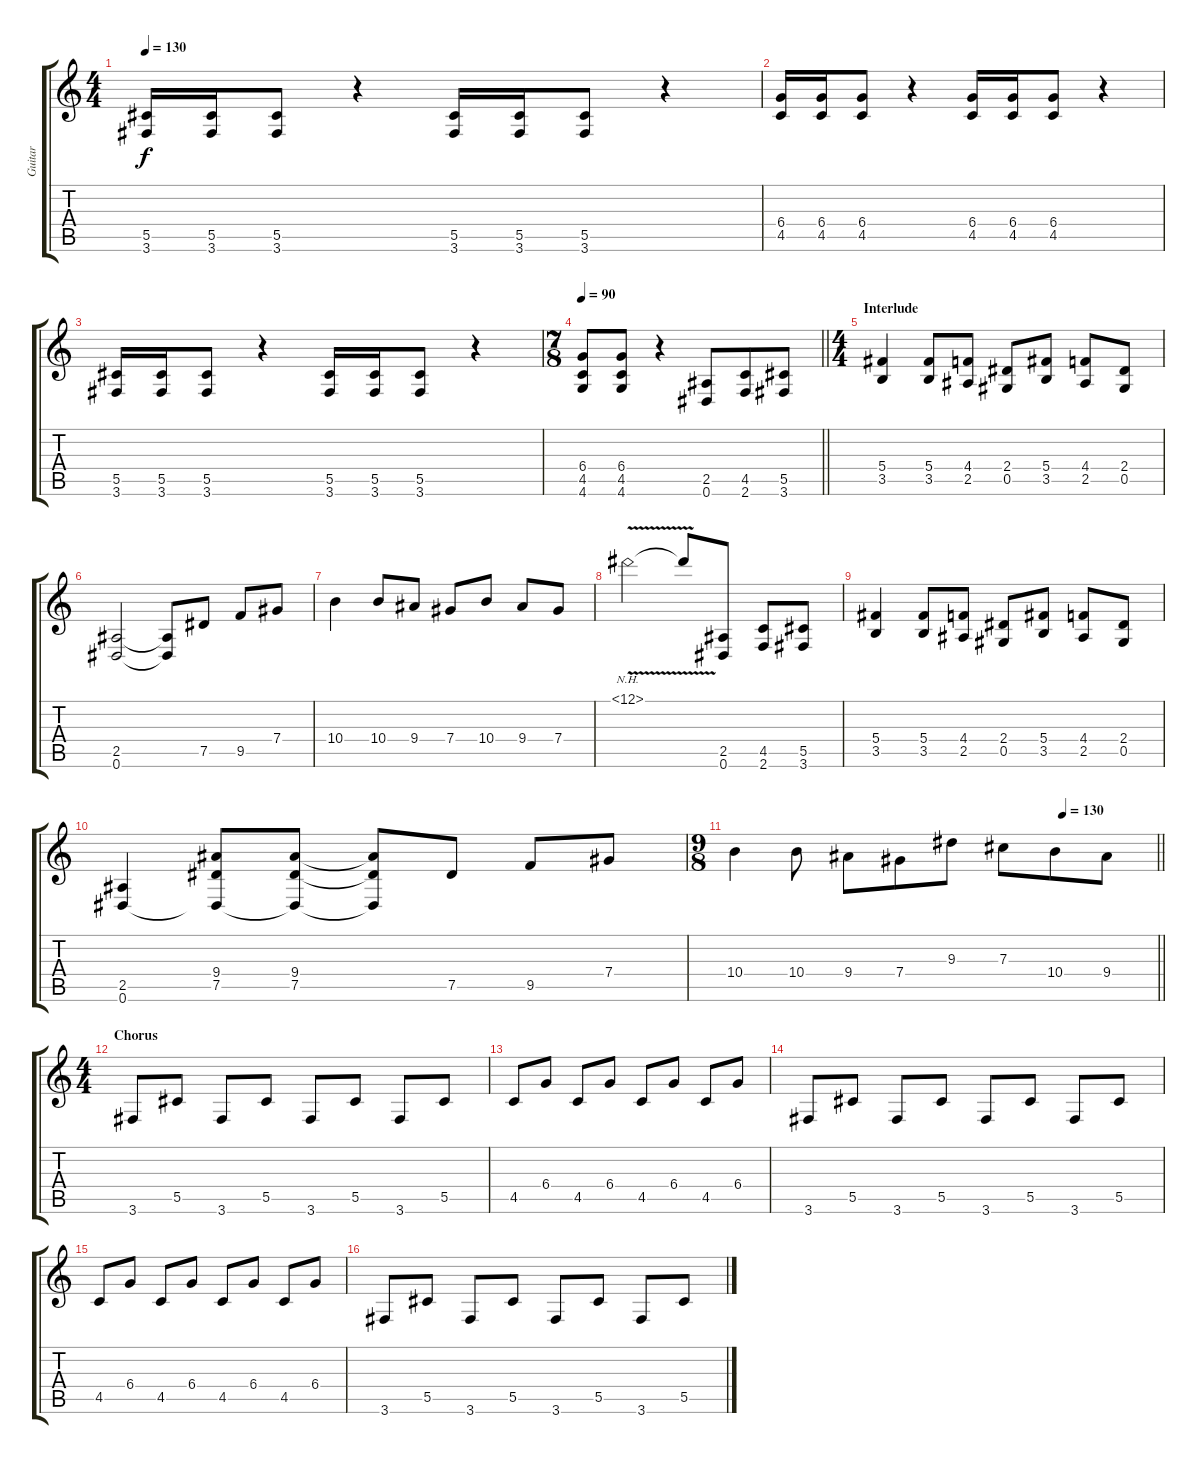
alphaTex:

\track ("Guitar" "Guitar") {instrument distortionguitar}
\staff {score tabs}
\tuning (Eb4 Bb3 Gb3 Db3 Ab2 Eb2) {hide}
\ts (4 4)
\tempo 130
\clef g2
\ks c
(5.5 3.6).16{dy f} (5.5 3.6).16 (5.5 3.6).8 r.4 (5.5 3.6).16 (5.5 3.6).16 (5.5 3.6).8 r.4 |
(6.4 4.5).16 (6.4 4.5).16 (6.4 4.5).8 r.4 (6.4 4.5).16 (6.4 4.5).16 (6.4 4.5).8 r.4 |
(5.5 3.6).16 (5.5 3.6).16 (5.5 3.6).8 r.4 (5.5 3.6).16 (5.5 3.6).16 (5.5 3.6).8 r.4 |
\ts (7 8)
\tempo 90
\barLineRight lightlight
(6.4 4.5 4.6).8 (6.4 4.5 4.6).8 r.4 (2.5 0.6).8 (4.5 2.6).8 (5.5 3.6).8 |
\ts (4 4)
\section ("" "Interlude")
(5.4 3.5).4 (5.4 3.5).8 (4.4 2.5).8 (2.4 0.5).8 (5.4 3.5).8 (4.4 2.5).8 (2.4 0.5).8 |
(2.5 0.6).2 (2.5{t} 0.6{t}).8 7.5.8 9.5.8 7.4.8 |
10.4.4 10.4.8 9.4.8 7.4.8 10.4.8 9.4.8 7.4.8 |
12.1{nh v}.2 12.1{t}.8 (2.5 0.6).8 (4.5 2.6).8 (5.5 3.6).8 |
(5.4 3.5).4 (5.4 3.5).8 (4.4 2.5).8 (2.4 0.5).8 (5.4 3.5).8 (4.4 2.5).8 (2.4 0.5).8 |
(2.5 0.6).4 (9.4 7.5 0.6{t}).8 (9.4 7.5 0.6{t}).8 (9.4{t} 7.5{t} 0.6{t}).8 7.5.8 9.5.8 7.4.8 |
\ts (9 8)
\tempo (130 0.7777777777777778)
\barLineRight lightlight
10.4.4 10.4.8 9.4.8 7.4.8 9.3.8 7.3.8 10.4.8 9.4.8 |
\ts (4 4)
\section ("" "Chorus")
3.6.8 5.5.8 3.6.8 5.5.8 3.6.8 5.5.8 3.6.8 5.5.8 |
4.5.8 6.4.8 4.5.8 6.4.8 4.5.8 6.4.8 4.5.8 6.4.8 |
3.6.8 5.5.8 3.6.8 5.5.8 3.6.8 5.5.8 3.6.8 5.5.8 |
4.5.8 6.4.8 4.5.8 6.4.8 4.5.8 6.4.8 4.5.8 6.4.8 |
3.6.8 5.5.8 3.6.8 5.5.8 3.6.8 5.5.8 3.6.8 5.5.8
